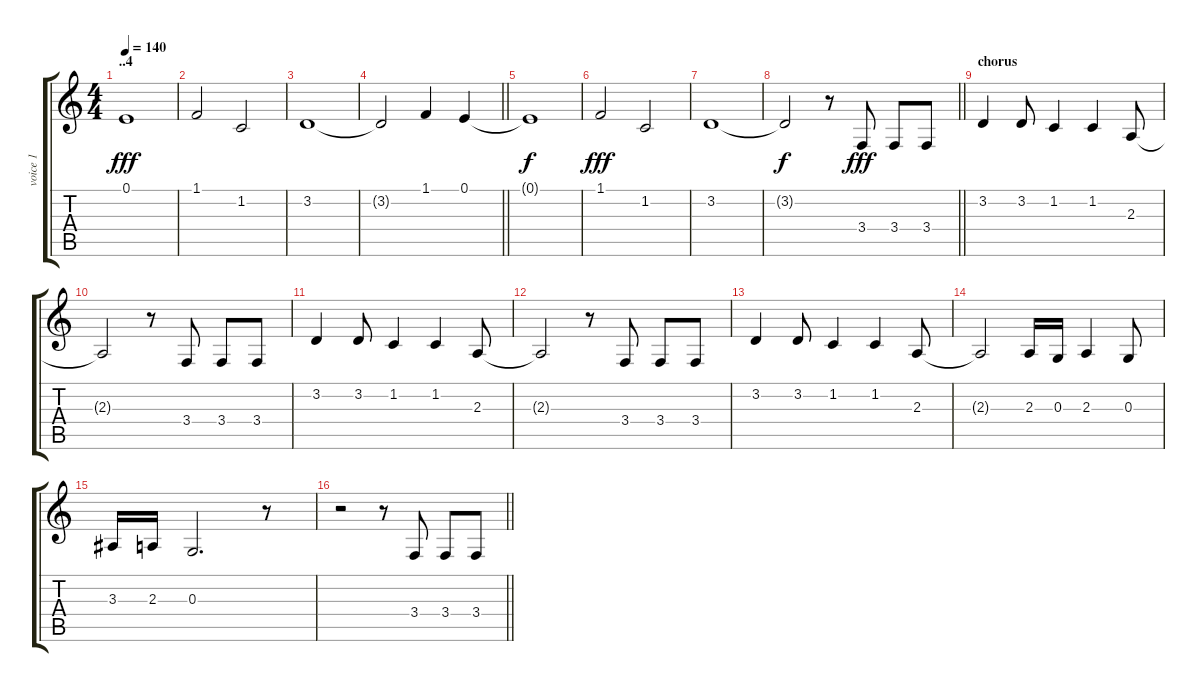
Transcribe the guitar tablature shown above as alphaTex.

\track ("voice 1 " "voice 1 ") {instrument altosax}
\staff {score tabs}
\tuning (E4 B3 G3 D3 A2 E2) {hide}
\ts (4 4)
\section ("" "..4")
\tempo 140
\clef g2
\ks c
0.1{t}.1{dy fff} |
1.1.2 1.2.2 |
3.2.1 |
\barLineRight lightlight
3.2{t}.2 1.1.4 0.1.4 |
0.1{t}.1{dy f} |
1.1.2{dy fff} 1.2.2 |
3.2.1 |
\barLineRight lightlight
3.2{t}.2{dy f} r.8 3.4.8{dy fff} 3.4.8 3.4.8 |
\section ("" "chorus ")
3.2.4 3.2.8 1.2.4 1.2.4 2.3.8 |
2.3{t}.2 r.8 3.4.8 3.4.8 3.4.8 |
3.2.4 3.2.8 1.2.4 1.2.4 2.3.8 |
2.3{t}.2 r.8 3.4.8 3.4.8 3.4.8 |
3.2.4 3.2.8 1.2.4 1.2.4 2.3.8 |
2.3{t}.2 2.3.16 0.3.16 2.3.4 0.3.8 |
3.3.16 2.3.16 0.3.2{d} r.8 |
\barLineRight lightlight
r.2 r.8 3.4.8 3.4.8 3.4.8
